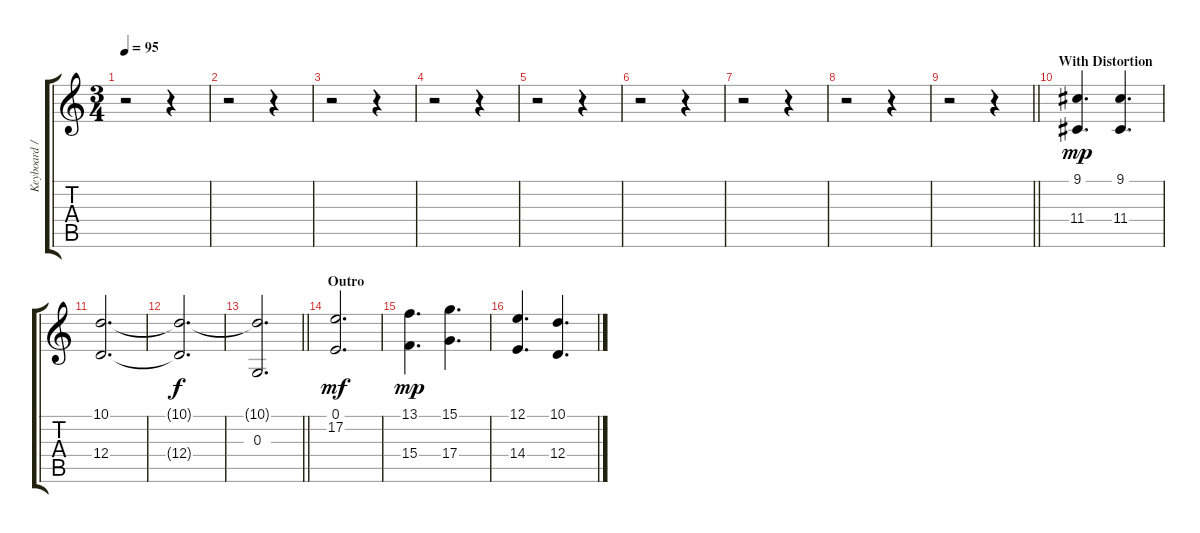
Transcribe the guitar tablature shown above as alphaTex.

\track ("Keyboard / Flute" "Keyboard /") {instrument pad8sweep}
\staff {score tabs}
\tuning (E4 B3 G3 D3 A2 D2) {hide}
\ts (3 4)
\tempo 95
\clef g2
\ks c
r.2{dy f} r.4 |
r.2 r.4 |
r.2 r.4 |
r.2 r.4 |
r.2 r.4 |
r.2 r.4 |
r.2 r.4 |
r.2 r.4 |
\barLineRight lightlight
r.2 r.4 |
\section ("" "With Distortion")
(9.1 11.4).4{d dy mp} (9.1 11.4).4{d} |
(10.1 12.4).2{d} |
(10.1{t} 12.4{t}).2{d dy f} |
\barLineRight lightlight
(10.1{t} 0.3).2{d} |
\section ("" "Outro")
(0.1 17.2).2{d dy mf} |
(13.1 15.4).4{d dy mp} (15.1 17.4).4{d} |
(12.1 14.4).4{d} (10.1 12.4).4{d}
